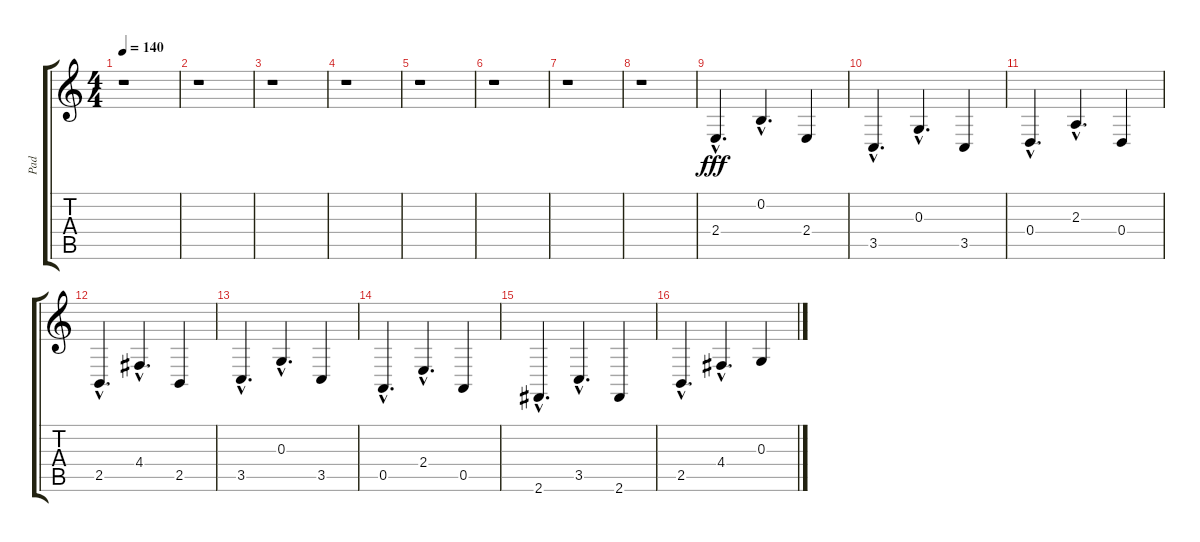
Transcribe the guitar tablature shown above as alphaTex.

\track ("Pad" "Pad") {instrument pad3polysynth}
\staff {score tabs}
\tuning (E4 B3 G3 D3 A2 E2) {hide}
\ts (4 4)
\tempo 140
\clef g2
\ks c
r.1{dy f} |
r.1 |
r.1 |
r.1 |
r.1 |
r.1 |
r.1 |
r.1 |
2.4{hac}.4{d dy fff} 0.2{hac}.4{d} 2.4.4 |
3.5{hac}.4{d} 0.3{hac}.4{d} 3.5.4 |
0.4{hac}.4{d} 2.3{hac}.4{d} 0.4.4 |
2.5{hac}.4{d} 4.4{hac}.4{d} 2.5.4 |
3.5{hac}.4{d} 0.3{hac}.4{d} 3.5.4 |
0.5{hac}.4{d} 2.4{hac}.4{d} 0.5.4 |
2.6{hac}.4{d} 3.5{hac}.4{d} 2.6.4 |
2.5{hac}.4{d} 4.4{hac}.4{d} 0.3.4
